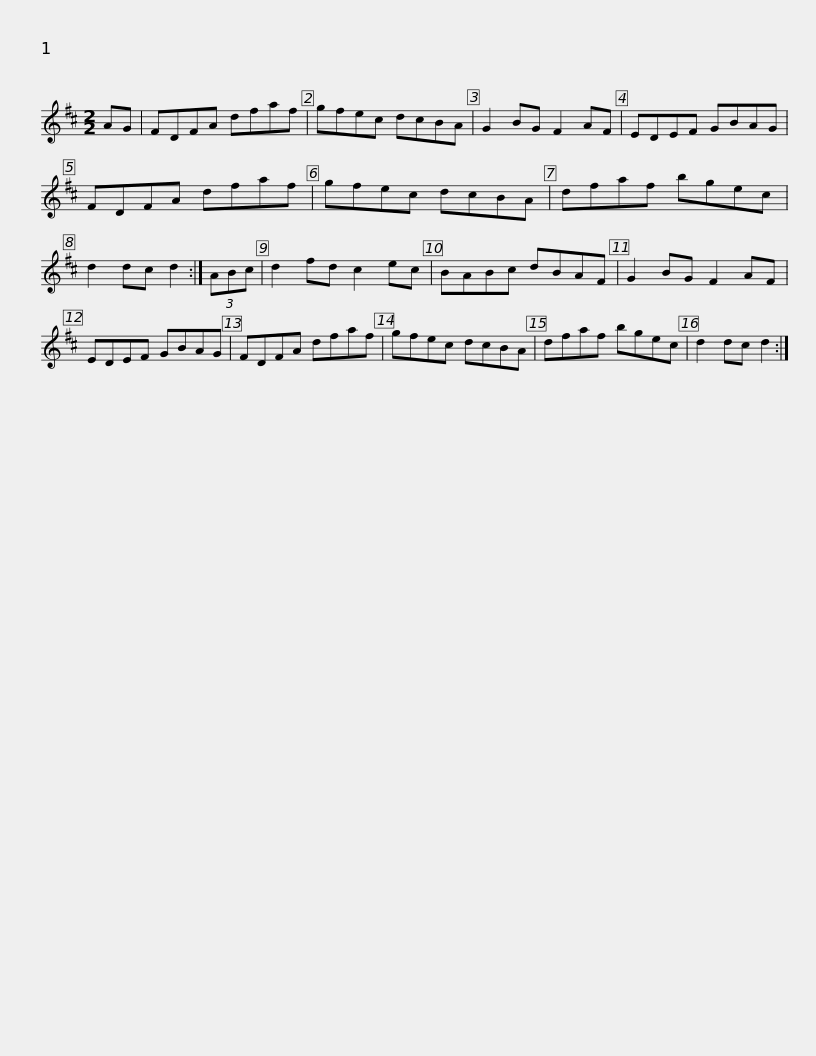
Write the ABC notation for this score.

X:1
L:1/8
M:2/2
I:linebreak $
K:D
V:1 treble
V:1
 AG | FDFA dfaf | gfec dcBA | G2 BG F2 AF | EDEF GBAG | %5
 FDFA dfaf |$ gfec dcBA | dfaf bgec | d2 dc d2 :| (3ABc | %10
 d2 fd c2 ec | BABc dBAF | G2 BG F2 AF |$ EDEF GBAG | FDFA dfaf | %15
 gfec dcBA | dfaf bgec | d2 dc d2 :| %18
